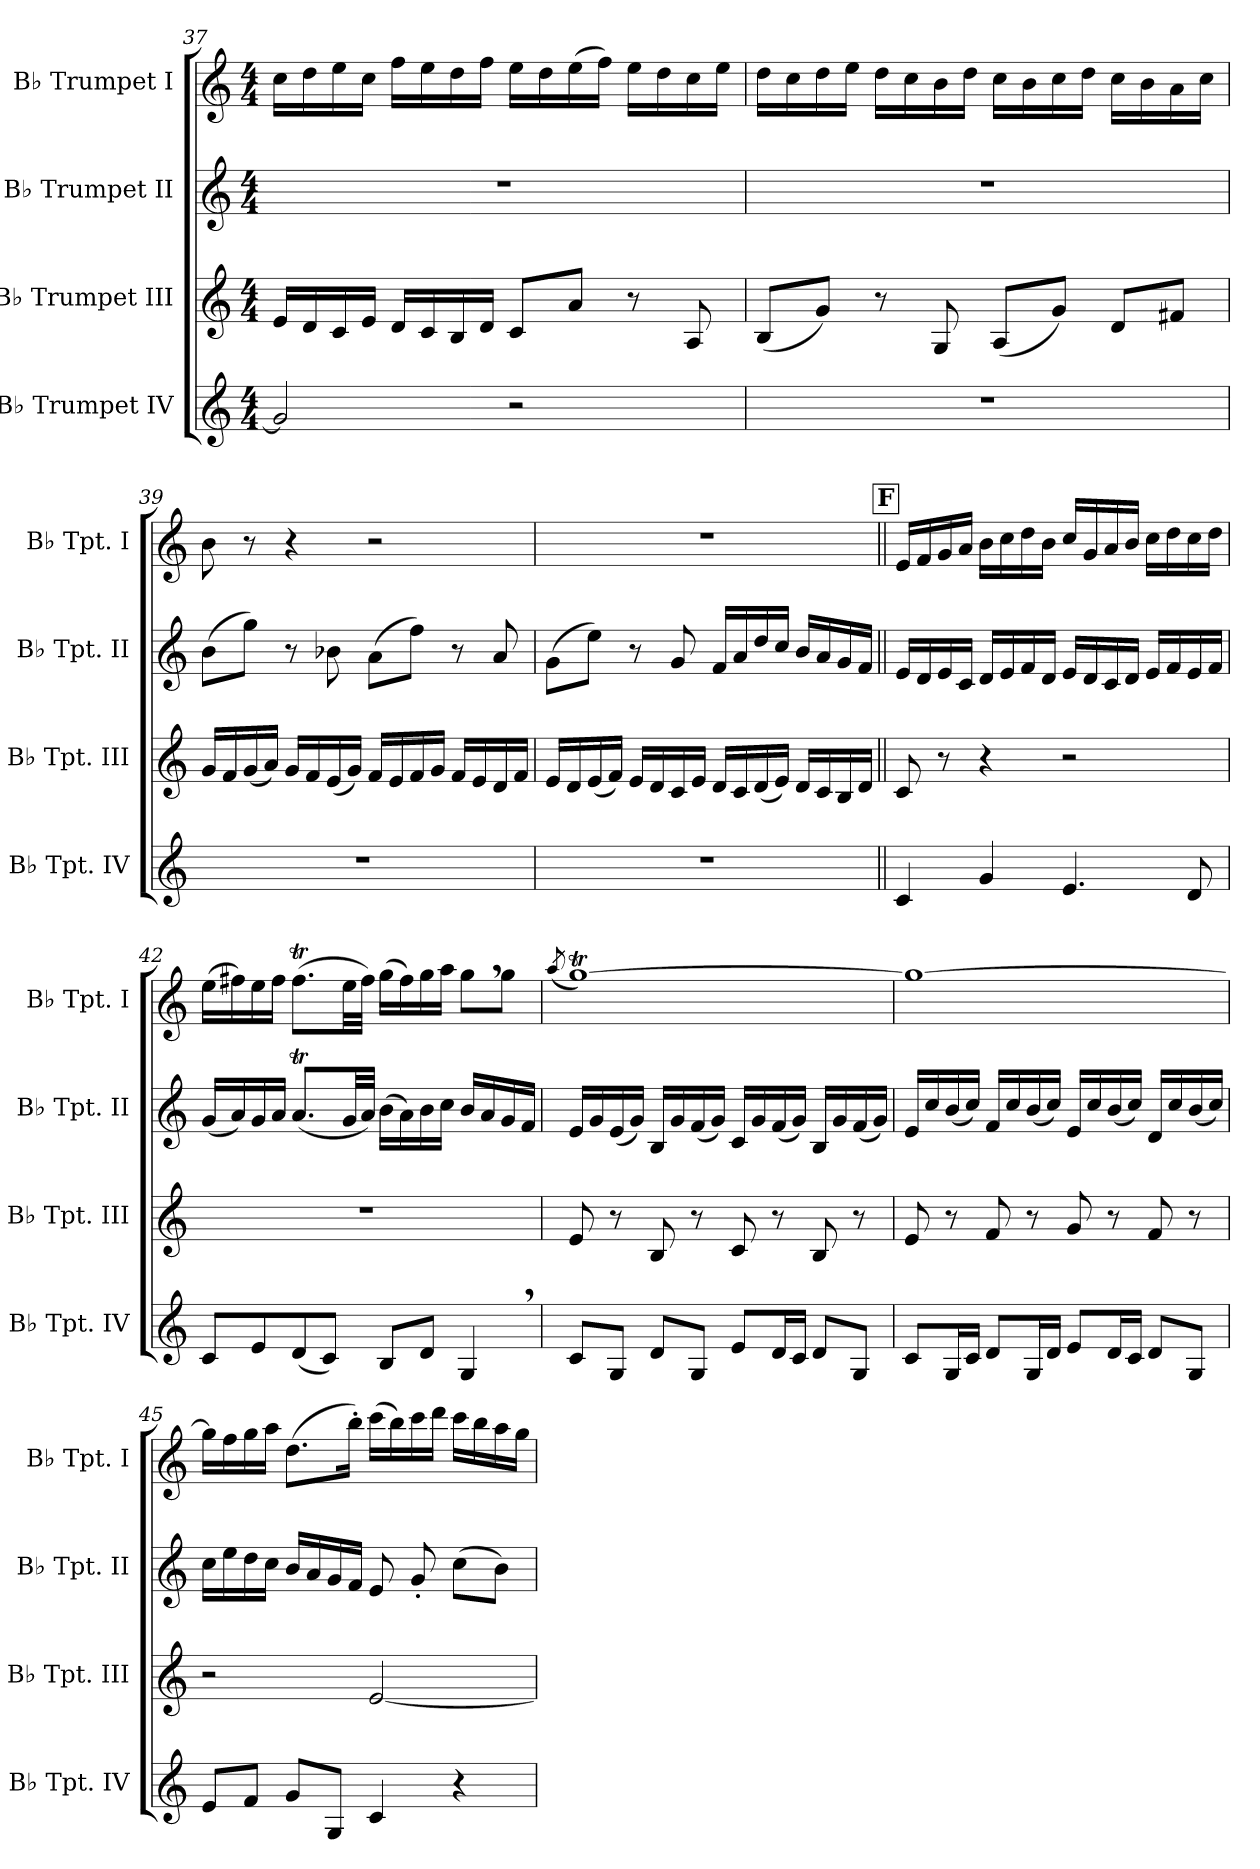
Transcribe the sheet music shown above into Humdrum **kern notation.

**kern	**kern	**kern	**kern
*part4	*part3	*part2	*part1
*staff4	*staff3	*staff2	*staff1
*I"B♭ Trumpet IV	*I"B♭ Trumpet III	*I"B♭ Trumpet II	*I"B♭ Trumpet I
*I'B♭ Tpt. IV	*I'B♭ Tpt. III	*I'B♭ Tpt. II	*I'B♭ Tpt. I
!!LO:PB:g=z
*clefG2	*clefG2	*clefG2	*clefG2
*ITrd1c2	*ITrd1c2	*ITrd1c2	*ITrd1c2
*k[b-e-]	*k[b-e-]	*k[b-e-]	*k[b-e-]
*M4/4	*M4/4	*M4/4	*M4/4
=37	=37	=37	=37
2f/]	16d/LL	1r	16b-\LL
.	16c/	.	16cc\
.	16B-/	.	16dd\
.	16d/JJ	.	16b-\JJ
.	16c/LL	.	16ee-\LL
.	16B-/	.	16dd\
.	16A/	.	16cc\
.	16c/JJ	.	16ee-\JJ
2r	8B-/L	.	16dd\LL
.	.	.	16cc\
.	8g/J	.	(16dd\
.	.	.	16ee-\JJ)
.	8r	.	16dd\LL
.	.	.	16cc\
.	8G/	.	16b-\
.	.	.	16dd\JJ
=38	=38	=38	=38
1r	(8A/L	1r	16cc\LL
.	.	.	16b-\
.	8f/J)	.	16cc\
.	.	.	16dd\JJ
.	8r	.	16cc\LL
.	.	.	16b-\
.	8F/	.	16a\
.	.	.	16cc\JJ
.	(8G/L	.	16b-\LL
.	.	.	16a\
.	8f/J)	.	16b-\
.	.	.	16cc\JJ
.	8c/L	.	16b-\LL
.	.	.	16a\
.	8en/J	.	16g\
.	.	.	16b-\JJ
!!LO:LB:g=z
=39	=39	=39	=39
1r	16f/LL	(8a\L	8a\
.	16e-/	.	.
.	(16f/	8ff\J)	8r
.	16g/JJ)	.	.
.	16f/LL	8r	4r
.	16e-/	.	.
.	(16d/	8a-X\	.
.	16f/JJ)	.	.
.	16e-/LL	(8g\L	2r
.	16d/	.	.
.	16e-/	8ee-\J)	.
.	16f/JJ	.	.
.	16e-/LL	8r	.
.	16d/	.	.
.	16c/	8g/	.
.	16e-/JJ	.	.
=40	=40	=40	=40
1r	16d/LL	(8f\L	1r
.	16c/	.	.
.	(16d/	8dd\J)	.
.	16e-/JJ)	.	.
.	16d/LL	8r	.
.	16c/	.	.
.	16B-/	8f/	.
.	16d/JJ	.	.
.	16c/LL	16e-/LL	.
.	16B-/	16g/	.
.	(16c/	16cc/	.
.	16d/JJ)	16b-/JJ	.
.	16c/LL	16a/LL	.
.	16B-/	16g/	.
.	16A/	16f/	.
.	16c/JJ	16e-/JJ	.
!!LO:LB:g=z
!!LO:REH:place=s1:a:B:fs=14:t=F
=41||	=41||	=41||	=41||
4B-/	8B-/	16d/LL	16d/LL
.	.	16c/	16e-/
.	8r	16d/	16f/
.	.	16B-/JJ	16g/JJ
4f/	4r	16c/LL	16a\LL
.	.	16d/	16b-\
.	.	16e-/	16cc\
.	.	16c/JJ	16a\JJ
4.d/	2r	16d/LL	16b-/LL
.	.	16c/	16f/
.	.	16B-/	16g/
.	.	16c/JJ	16a/JJ
.	.	16d/LL	16b-\LL
.	.	16e-/	16cc\
8c/	.	16d/	16b-\
.	.	16e-/JJ	16cc\JJ
=42	=42	=42	=42
8B-/L	1r	(16f/LL	(16dd\LL
.	.	16g/)	16een\)
8d/	.	16f/	16dd\
.	.	16g/JJ	16ee\JJ
(8c/	.	(8.gT/L	(8.eet\L
8B-/J)	.	.	.
.	.	32f/LL	32dd\LL
.	.	32g/JJJ)	32ee\JJJ)
8A/L	.	(16a\LL	(16ff\LL
.	.	16g\)	16ee\)
8c/J	.	16a\	16ff\
.	.	16b-\JJ	16gg\JJ
4F,/	.	16a/LL	8ff,\L
.	.	16g/	.
.	.	16f/	8ff\J
.	.	16e-/JJ	.
!!LO:PB:g=z
=43	=43	=43	=43
.	.	.	(8qgg/
8B-/L	8d/	16d/LL	[1ffT)
.	.	16f/	.
8F/J	8r	(16d/	.
.	.	16f/JJ)	.
8c/L	8A/	16A/LL	.
.	.	16f/	.
8F/J	8r	(16e-/	.
.	.	16f/JJ)	.
8d/L	8B-/	16B-/LL	.
.	.	16f/	.
16c/L	8r	(16e-/	.
16B-/JJ	.	16f/JJ)	.
8c/L	8A/	16A/LL	.
.	.	16f/	.
8F/J	8r	(16e-/	.
.	.	16f/JJ)	.
=44	=44	=44	=44
8B-/L	8d/	16d/LL	1ff_
.	.	16b-/	.
16F/L	8r	(16a/	.
16B-/JJ	.	16b-/JJ)	.
8c/L	8e-/	16e-/LL	.
.	.	16b-/	.
16F/L	8r	(16a/	.
16c/JJ	.	16b-/JJ)	.
8d/L	8f/	16d/LL	.
.	.	16b-/	.
16c/L	8r	(16a/	.
16B-/JJ	.	16b-/JJ)	.
8c/L	8e-/	16c/LL	.
.	.	16b-/	.
8F/J	8r	(16a/	.
.	.	16b-/JJ)	.
!!LO:LB:g=z
=45	=45	=45	=45
8d/L	2r	16b-\LL	16ff\LL]
.	.	16dd\	16ee-\
8e-/J	.	16cc\	16ff\
.	.	16b-\JJ	16gg\JJ
8f/L	.	16a/LL	(8.cc\L
.	.	16g/	.
8F/J	.	16f/	.
.	.	16e-/JJ	16aa'\Jk)
4B-/	[2d/	8d/	(16bb-\LL
.	.	.	16aa\)
.	.	8f'/	16bb-\
.	.	.	16ccc\JJ
4r	.	(8b-\L	16bb-\LL
.	.	.	16aa\
.	.	8a\J)	16gg\
.	.	.	16ff\JJ
=	=	=	=
*-	*-	*-	*-
